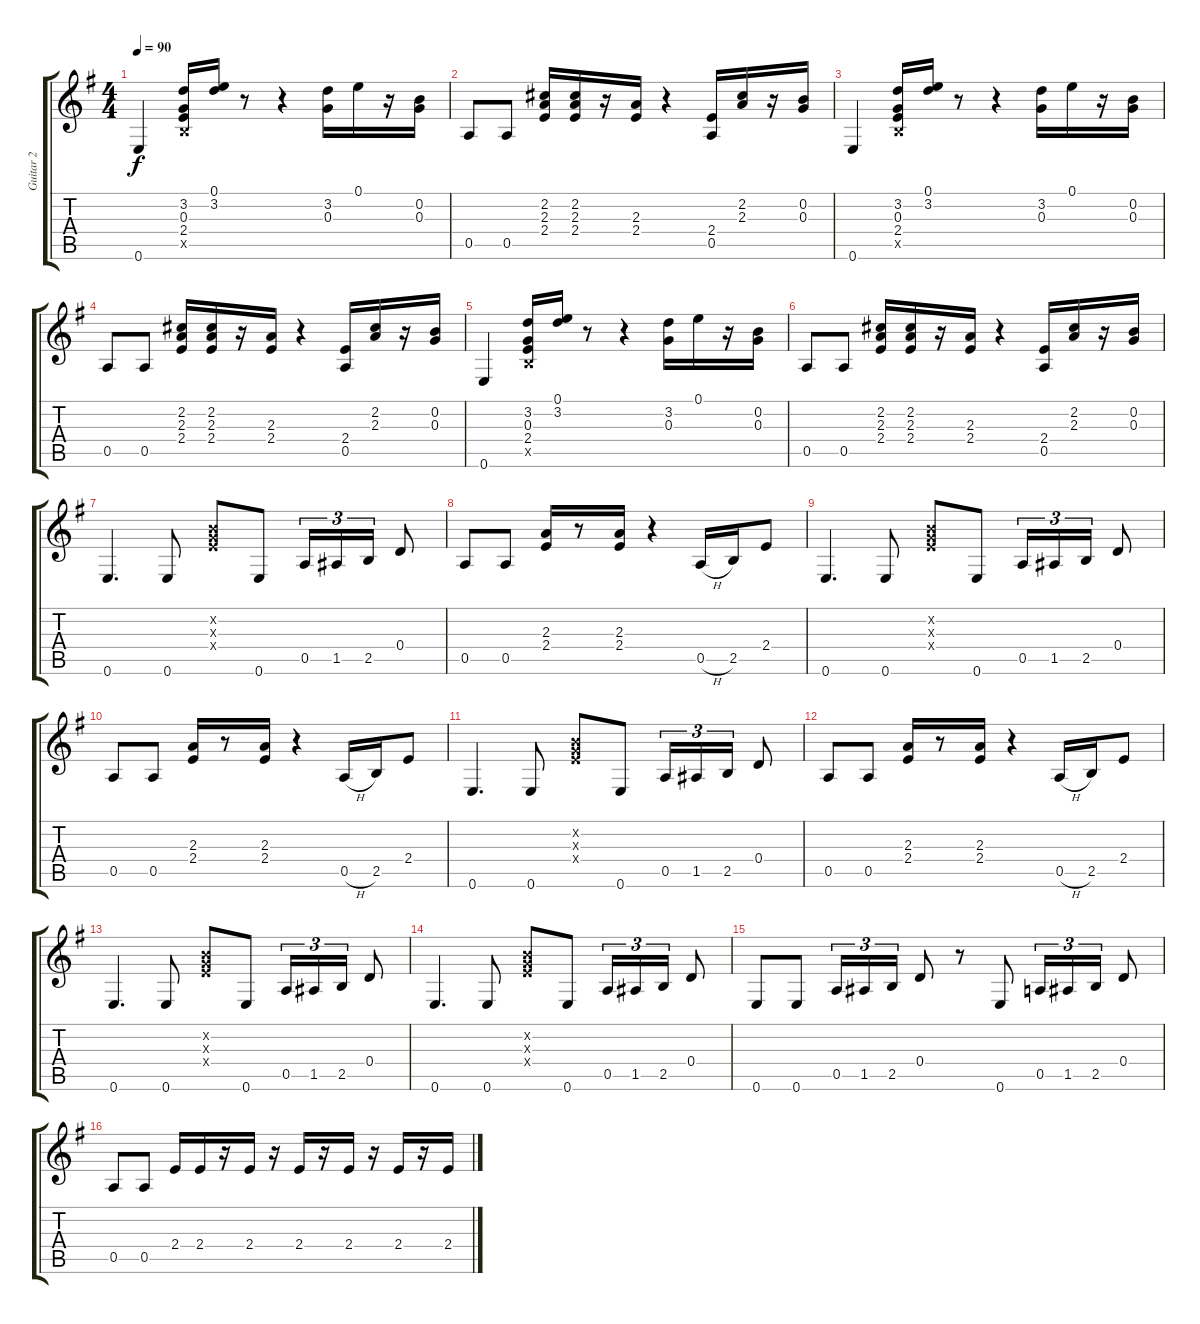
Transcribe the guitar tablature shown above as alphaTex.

\track ("Guitar 2" "Guitar 2") {instrument overdrivenguitar}
\staff {score tabs}
\tuning (E4 B3 G3 D3 A2 E2) {hide}
\ts (4 4)
\tempo 90
\clef g2
\ks g
0.6.4{dy f} (3.2 0.3 2.4 2.5{x}).16 (0.1 3.2).16 r.8 r.4 (3.2 0.3).16 0.1.16 r.16 (0.2 0.3).16 |
0.5.8 0.5.8 (2.2 2.3 2.4).16 (2.2 2.3 2.4).16 r.16 (2.3 2.4).16 r.4 (2.4 0.5).16 (2.2 2.3).16 r.16 (0.2 0.3).16 |
0.6.4 (3.2 0.3 2.4 2.5{x}).16 (0.1 3.2).16 r.8 r.4 (3.2 0.3).16 0.1.16 r.16 (0.2 0.3).16 |
0.5.8 0.5.8 (2.2 2.3 2.4).16 (2.2 2.3 2.4).16 r.16 (2.3 2.4).16 r.4 (2.4 0.5).16 (2.2 2.3).16 r.16 (0.2 0.3).16 |
0.6.4 (3.2 0.3 2.4 2.5{x}).16 (0.1 3.2).16 r.8 r.4 (3.2 0.3).16 0.1.16 r.16 (0.2 0.3).16 |
0.5.8 0.5.8 (2.2 2.3 2.4).16 (2.2 2.3 2.4).16 r.16 (2.3 2.4).16 r.4 (2.4 0.5).16 (2.2 2.3).16 r.16 (0.2 0.3).16 |
0.6.4{d} 0.6.8 (0.2{x} 0.3{x} 2.4{x}).8 0.6.8 0.5.16{tu (3 2)} 1.5.16{tu (3 2)} 2.5.16{tu (3 2)} 0.4.8 |
0.5.8 0.5.8 (2.3 2.4).16 r.8 (2.3 2.4).16 r.4 0.5{h}.16 2.5.16 2.4.8 |
0.6.4{d} 0.6.8 (0.2{x} 0.3{x} 2.4{x}).8 0.6.8 0.5.16{tu (3 2)} 1.5.16{tu (3 2)} 2.5.16{tu (3 2)} 0.4.8 |
0.5.8 0.5.8 (2.3 2.4).16 r.8 (2.3 2.4).16 r.4 0.5{h}.16 2.5.16 2.4.8 |
0.6.4{d} 0.6.8 (0.2{x} 0.3{x} 2.4{x}).8 0.6.8 0.5.16{tu (3 2)} 1.5.16{tu (3 2)} 2.5.16{tu (3 2)} 0.4.8 |
0.5.8 0.5.8 (2.3 2.4).16 r.8 (2.3 2.4).16 r.4 0.5{h}.16 2.5.16 2.4.8 |
0.6.4{d} 0.6.8 (0.2{x} 0.3{x} 2.4{x}).8 0.6.8 0.5.16{tu (3 2)} 1.5.16{tu (3 2)} 2.5.16{tu (3 2)} 0.4.8 |
0.6.4{d} 0.6.8 (0.2{x} 0.3{x} 2.4{x}).8 0.6.8 0.5.16{tu (3 2)} 1.5.16{tu (3 2)} 2.5.16{tu (3 2)} 0.4.8 |
0.6.8 0.6.8 0.5.16{tu (3 2)} 1.5.16{tu (3 2)} 2.5.16{tu (3 2)} 0.4.8 r.8 0.6.8 0.5.16{tu (3 2)} 1.5.16{tu (3 2)} 2.5.16{tu (3 2)} 0.4.8 |
0.5.8 0.5.8 2.4.16 2.4.16 r.16 2.4.16 r.16 2.4.16 r.16 2.4.16 r.16 2.4.16 r.16 2.4.16
